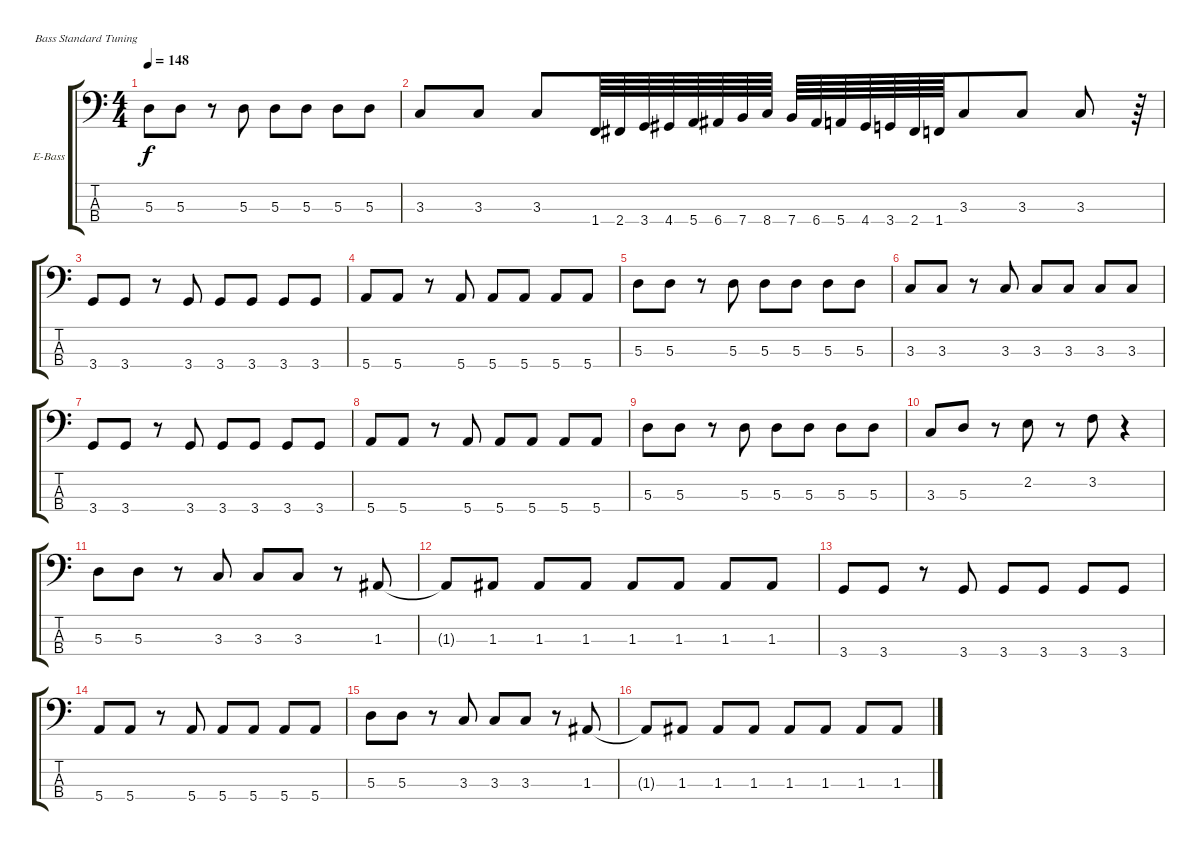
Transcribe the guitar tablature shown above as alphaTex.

\defaultSystemsLayout 4
\bracketExtendMode groupsimilarinstruments
\firstSystemTrackNameOrientation horizontal
\otherSystemsTrackNameOrientation horizontal
\track ("Лена" "E-Bass") {instrument electricbassfinger}
\staff {score tabs}
\tuning (G2 D2 A1 E1)
\ts (4 4)
\tempo 148
\clef f4
\scale
0.333333
\ks c
5.3.8{dy f} 5.3.8 r.8 5.3.8 5.3.8 5.3.8 5.3.8 5.3.8 |
\scale
0.333333 3.3.8 3.3.8 3.3.8 1.4.64 2.4.64 3.4.64 4.4.64 5.4.64 6.4.64 7.4.64 8.4.64 7.4.64 6.4.64 5.4.64 4.4.64 3.4.64 2.4.64 1.4.64 3.3.8 3.3.8 3.3.8 r.64 |
\scale
0.333333 3.4.8 3.4.8 r.8 3.4.8 3.4.8 3.4.8 3.4.8 3.4.8 |
\scale
0.333333 5.4.8 5.4.8 r.8 5.4.8 5.4.8 5.4.8 5.4.8 5.4.8 |
\scale
0.333333 5.3.8 5.3.8 r.8 5.3.8 5.3.8 5.3.8 5.3.8 5.3.8 |
\scale
0.333333 3.3.8 3.3.8 r.8 3.3.8 3.3.8 3.3.8 3.3.8 3.3.8 |
\scale
0.333333 3.4.8 3.4.8 r.8 3.4.8 3.4.8 3.4.8 3.4.8 3.4.8 |
5.4.8 5.4.8 r.8 5.4.8 5.4.8 5.4.8 5.4.8 5.4.8 |
\scale
0.333333 5.3.8 5.3.8 r.8 5.3.8 5.3.8 5.3.8 5.3.8 5.3.8 |
\scale
0.333333 3.3.8 5.3.8 r.8 2.2.8 r.8 3.2.8 r.4 |
\scale
0.333333 5.3.8 5.3.8 r.8 3.3.8 3.3.8 3.3.8 r.8 1.3.8 |
\scale
0.333333 1.3{t}.8 1.3.8 1.3.8 1.3.8 1.3.8 1.3.8 1.3.8 1.3.8 |
\scale
0.333333 3.4.8 3.4.8 r.8 3.4.8 3.4.8 3.4.8 3.4.8 3.4.8 |
\scale
0.333333 5.4.8 5.4.8 r.8 5.4.8 5.4.8 5.4.8 5.4.8 5.4.8 |
\scale
0.333333 5.3.8 5.3.8 r.8 3.3.8 3.3.8 3.3.8 r.8 1.3.8 |
\scale
0.333333 1.3{t}.8 1.3.8 1.3.8 1.3.8 1.3.8 1.3.8 1.3.8 1.3.8
